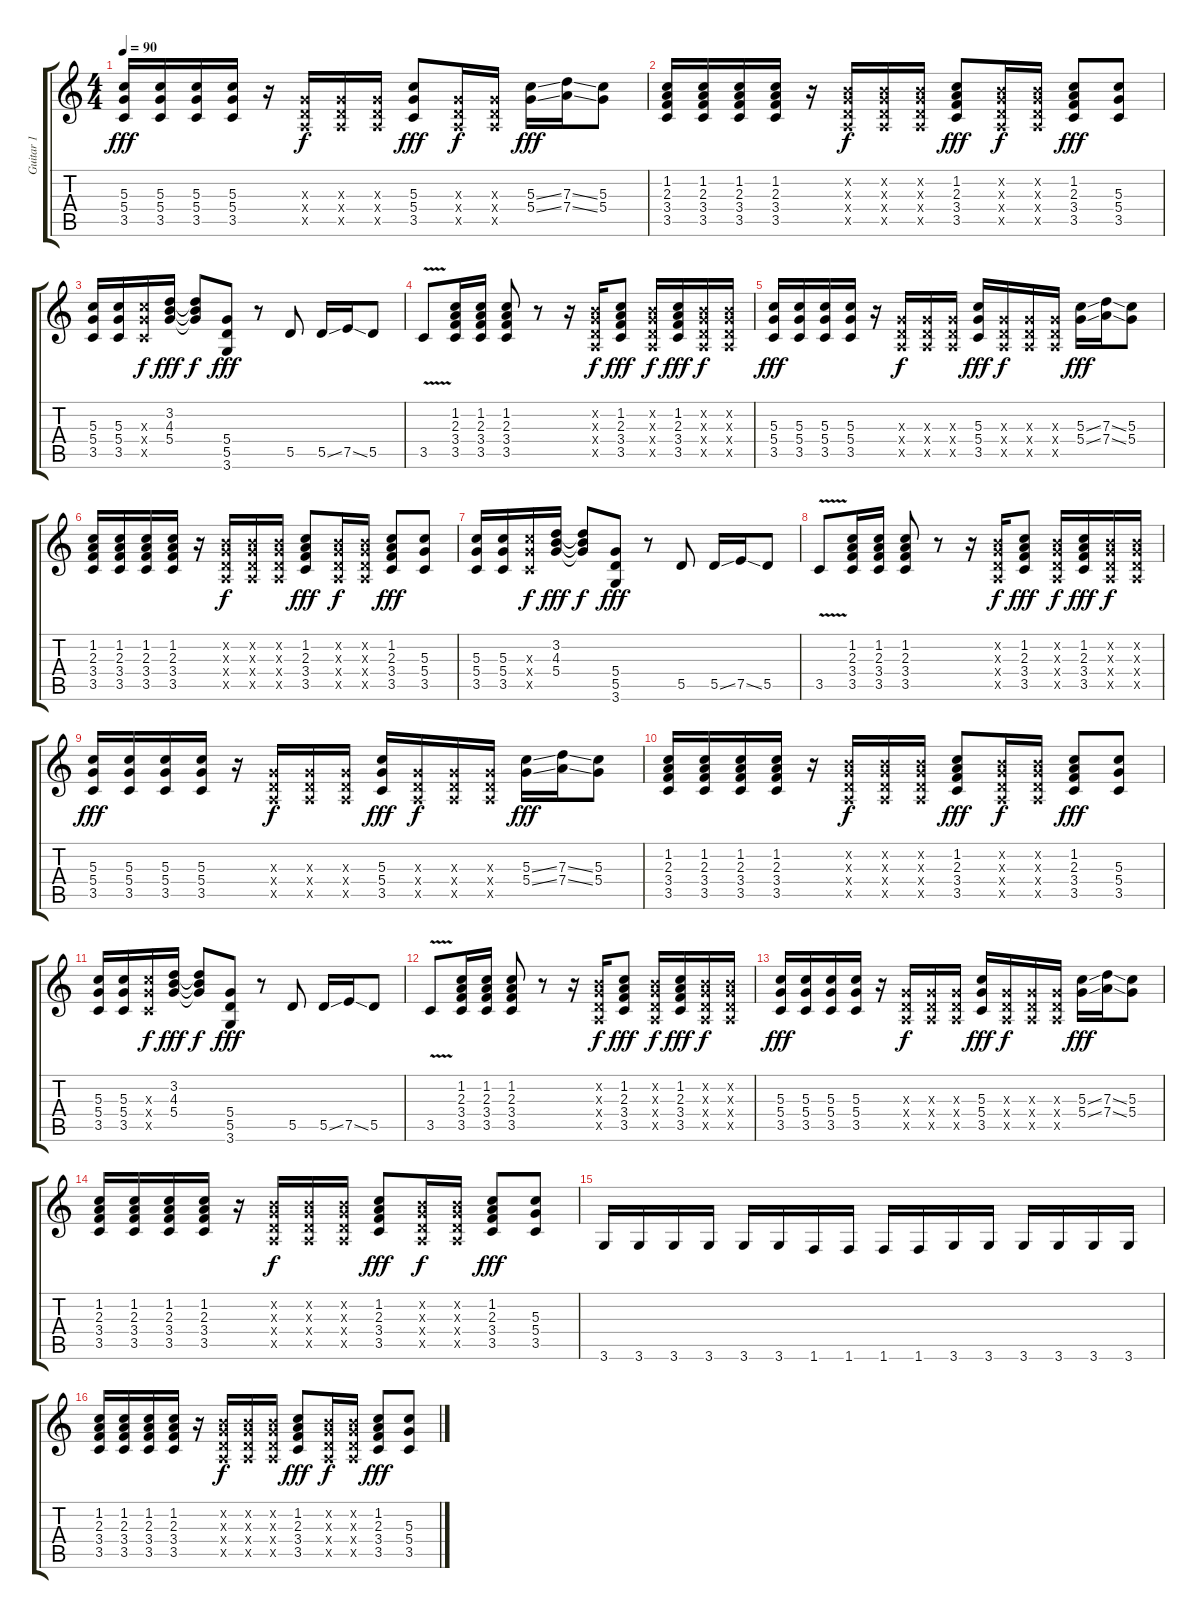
\track ("Guitar 1" "Guitar 1") {instrument distortionguitar}
\staff {score tabs}
\tuning (E4 B3 G3 D3 A2 E2) {hide}
\ts (4 4)
\tempo 90
\clef g2
\ks c
(5.3 5.4 3.5).16{dy fff} (5.3 5.4 3.5).16 (5.3 5.4 3.5).16 (5.3 5.4 3.5).16 r.16 (0.3{x} 0.4{x} 0.5{x}).16{dy f} (0.3{x} 0.4{x} 0.5{x}).16 (0.3{x} 0.4{x} 0.5{x}).16 (5.3 5.4 3.5).8{dy fff} (0.3{x} 0.4{x} 0.5{x}).16{dy f} (0.3{x} 0.4{x} 0.5{x}).16 (5.3{ss} 5.4{ss}).16{dy fff} (7.3{ss} 7.4{ss}).16 (5.3 5.4).8 |
(1.2 2.3 3.4 3.5).16 (1.2 2.3 3.4 3.5).16 (1.2 2.3 3.4 3.5).16 (1.2 2.3 3.4 3.5).16 r.16 (0.2{x} 0.3{x} 0.4{x} 0.5{x}).16{dy f} (0.2{x} 0.3{x} 0.4{x} 0.5{x}).16 (0.2{x} 0.3{x} 0.4{x} 0.5{x}).16 (1.2 2.3 3.4 3.5).8{dy fff} (0.2{x} 0.3{x} 0.4{x} 0.5{x}).16{dy f} (0.2{x} 0.3{x} 0.4{x} 0.5{x}).16 (1.2 2.3 3.4 3.5).8{dy fff} (5.3 5.4 3.5).8 |
(5.3 5.4 3.5).16 (5.3 5.4 3.5).16 (5.3{x} 5.4{x} 3.5{x}).16{dy f} (3.2 4.3 5.4).16{dy fff} (3.2{t} 4.3{t} 5.4{t}).8{dy f} (5.4 5.5 3.6).8{dy fff} r.8 5.5.8 5.5{ss}.16 7.5{ss}.16 5.5.8 |
3.5{v}.8 (1.2 2.3 3.4 3.5).16 (1.2 2.3 3.4 3.5).16 (1.2 2.3 3.4 3.5).8 r.8 r.16 (0.2{x} 0.3{x} 0.4{x} 0.5{x}).16{dy f} (1.2 2.3 3.4 3.5).8{dy fff} (0.2{x} 0.3{x} 0.4{x} 0.5{x}).16{dy f} (1.2 2.3 3.4 3.5).16{dy fff} (0.2{x} 0.3{x} 0.4{x} 0.5{x}).16{dy f} (0.2{x} 0.3{x} 0.4{x} 0.5{x}).16 |
(5.3 5.4 3.5).16{dy fff} (5.3 5.4 3.5).16 (5.3 5.4 3.5).16 (5.3 5.4 3.5).16 r.16 (0.3{x} 0.4{x} 0.5{x}).16{dy f} (0.3{x} 0.4{x} 0.5{x}).16 (0.3{x} 0.4{x} 0.5{x}).16 (5.3 5.4 3.5).16{dy fff} (0.3{x} 0.4{x} 0.5{x}).16{dy f} (0.3{x} 0.4{x} 0.5{x}).16 (0.3{x} 0.4{x} 0.5{x}).16 (5.3{ss} 5.4{ss}).16{dy fff} (7.3{ss} 7.4{ss}).16 (5.3 5.4).8 |
(1.2 2.3 3.4 3.5).16 (1.2 2.3 3.4 3.5).16 (1.2 2.3 3.4 3.5).16 (1.2 2.3 3.4 3.5).16 r.16 (0.2{x} 0.3{x} 0.4{x} 0.5{x}).16{dy f} (0.2{x} 0.3{x} 0.4{x} 0.5{x}).16 (0.2{x} 0.3{x} 0.4{x} 0.5{x}).16 (1.2 2.3 3.4 3.5).8{dy fff} (0.2{x} 0.3{x} 0.4{x} 0.5{x}).16{dy f} (0.2{x} 0.3{x} 0.4{x} 0.5{x}).16 (1.2 2.3 3.4 3.5).8{dy fff} (5.3 5.4 3.5).8 |
(5.3 5.4 3.5).16 (5.3 5.4 3.5).16 (5.3{x} 5.4{x} 3.5{x}).16{dy f} (3.2 4.3 5.4).16{dy fff} (3.2{t} 4.3{t} 5.4{t}).8{dy f} (5.4 5.5 3.6).8{dy fff} r.8 5.5.8 5.5{ss}.16 7.5{ss}.16 5.5.8 |
3.5{v}.8 (1.2 2.3 3.4 3.5).16 (1.2 2.3 3.4 3.5).16 (1.2 2.3 3.4 3.5).8 r.8 r.16 (0.2{x} 0.3{x} 0.4{x} 0.5{x}).16{dy f} (1.2 2.3 3.4 3.5).8{dy fff} (0.2{x} 0.3{x} 0.4{x} 0.5{x}).16{dy f} (1.2 2.3 3.4 3.5).16{dy fff} (0.2{x} 0.3{x} 0.4{x} 0.5{x}).16{dy f} (0.2{x} 0.3{x} 0.4{x} 0.5{x}).16 |
(5.3 5.4 3.5).16{dy fff} (5.3 5.4 3.5).16 (5.3 5.4 3.5).16 (5.3 5.4 3.5).16 r.16 (0.3{x} 0.4{x} 0.5{x}).16{dy f} (0.3{x} 0.4{x} 0.5{x}).16 (0.3{x} 0.4{x} 0.5{x}).16 (5.3 5.4 3.5).16{dy fff} (0.3{x} 0.4{x} 0.5{x}).16{dy f} (0.3{x} 0.4{x} 0.5{x}).16 (0.3{x} 0.4{x} 0.5{x}).16 (5.3{ss} 5.4{ss}).16{dy fff} (7.3{ss} 7.4{ss}).16 (5.3 5.4).8 |
(1.2 2.3 3.4 3.5).16 (1.2 2.3 3.4 3.5).16 (1.2 2.3 3.4 3.5).16 (1.2 2.3 3.4 3.5).16 r.16 (0.2{x} 0.3{x} 0.4{x} 0.5{x}).16{dy f} (0.2{x} 0.3{x} 0.4{x} 0.5{x}).16 (0.2{x} 0.3{x} 0.4{x} 0.5{x}).16 (1.2 2.3 3.4 3.5).8{dy fff} (0.2{x} 0.3{x} 0.4{x} 0.5{x}).16{dy f} (0.2{x} 0.3{x} 0.4{x} 0.5{x}).16 (1.2 2.3 3.4 3.5).8{dy fff} (5.3 5.4 3.5).8 |
(5.3 5.4 3.5).16 (5.3 5.4 3.5).16 (5.3{x} 5.4{x} 3.5{x}).16{dy f} (3.2 4.3 5.4).16{dy fff} (3.2{t} 4.3{t} 5.4{t}).8{dy f} (5.4 5.5 3.6).8{dy fff} r.8 5.5.8 5.5{ss}.16 7.5{ss}.16 5.5.8 |
3.5{v}.8 (1.2 2.3 3.4 3.5).16 (1.2 2.3 3.4 3.5).16 (1.2 2.3 3.4 3.5).8 r.8 r.16 (0.2{x} 0.3{x} 0.4{x} 0.5{x}).16{dy f} (1.2 2.3 3.4 3.5).8{dy fff} (0.2{x} 0.3{x} 0.4{x} 0.5{x}).16{dy f} (1.2 2.3 3.4 3.5).16{dy fff} (0.2{x} 0.3{x} 0.4{x} 0.5{x}).16{dy f} (0.2{x} 0.3{x} 0.4{x} 0.5{x}).16 |
(5.3 5.4 3.5).16{dy fff} (5.3 5.4 3.5).16 (5.3 5.4 3.5).16 (5.3 5.4 3.5).16 r.16 (0.3{x} 0.4{x} 0.5{x}).16{dy f} (0.3{x} 0.4{x} 0.5{x}).16 (0.3{x} 0.4{x} 0.5{x}).16 (5.3 5.4 3.5).16{dy fff} (0.3{x} 0.4{x} 0.5{x}).16{dy f} (0.3{x} 0.4{x} 0.5{x}).16 (0.3{x} 0.4{x} 0.5{x}).16 (5.3{ss} 5.4{ss}).16{dy fff} (7.3{ss} 7.4{ss}).16 (5.3 5.4).8 |
(1.2 2.3 3.4 3.5).16 (1.2 2.3 3.4 3.5).16 (1.2 2.3 3.4 3.5).16 (1.2 2.3 3.4 3.5).16 r.16 (0.2{x} 0.3{x} 0.4{x} 0.5{x}).16{dy f} (0.2{x} 0.3{x} 0.4{x} 0.5{x}).16 (0.2{x} 0.3{x} 0.4{x} 0.5{x}).16 (1.2 2.3 3.4 3.5).8{dy fff} (0.2{x} 0.3{x} 0.4{x} 0.5{x}).16{dy f} (0.2{x} 0.3{x} 0.4{x} 0.5{x}).16 (1.2 2.3 3.4 3.5).8{dy fff} (5.3 5.4 3.5).8 |
3.6.16 3.6.16 3.6.16 3.6.16 3.6.16 3.6.16 1.6.16 1.6.16 1.6.16 1.6.16 3.6.16 3.6.16 3.6.16 3.6.16 3.6.16 3.6.16 |
(1.2 2.3 3.4 3.5).16 (1.2 2.3 3.4 3.5).16 (1.2 2.3 3.4 3.5).16 (1.2 2.3 3.4 3.5).16 r.16 (0.2{x} 0.3{x} 0.4{x} 0.5{x}).16{dy f} (0.2{x} 0.3{x} 0.4{x} 0.5{x}).16 (0.2{x} 0.3{x} 0.4{x} 0.5{x}).16 (1.2 2.3 3.4 3.5).8{dy fff} (0.2{x} 0.3{x} 0.4{x} 0.5{x}).16{dy f} (0.2{x} 0.3{x} 0.4{x} 0.5{x}).16 (1.2 2.3 3.4 3.5).8{dy fff} (5.3 5.4 3.5).8
